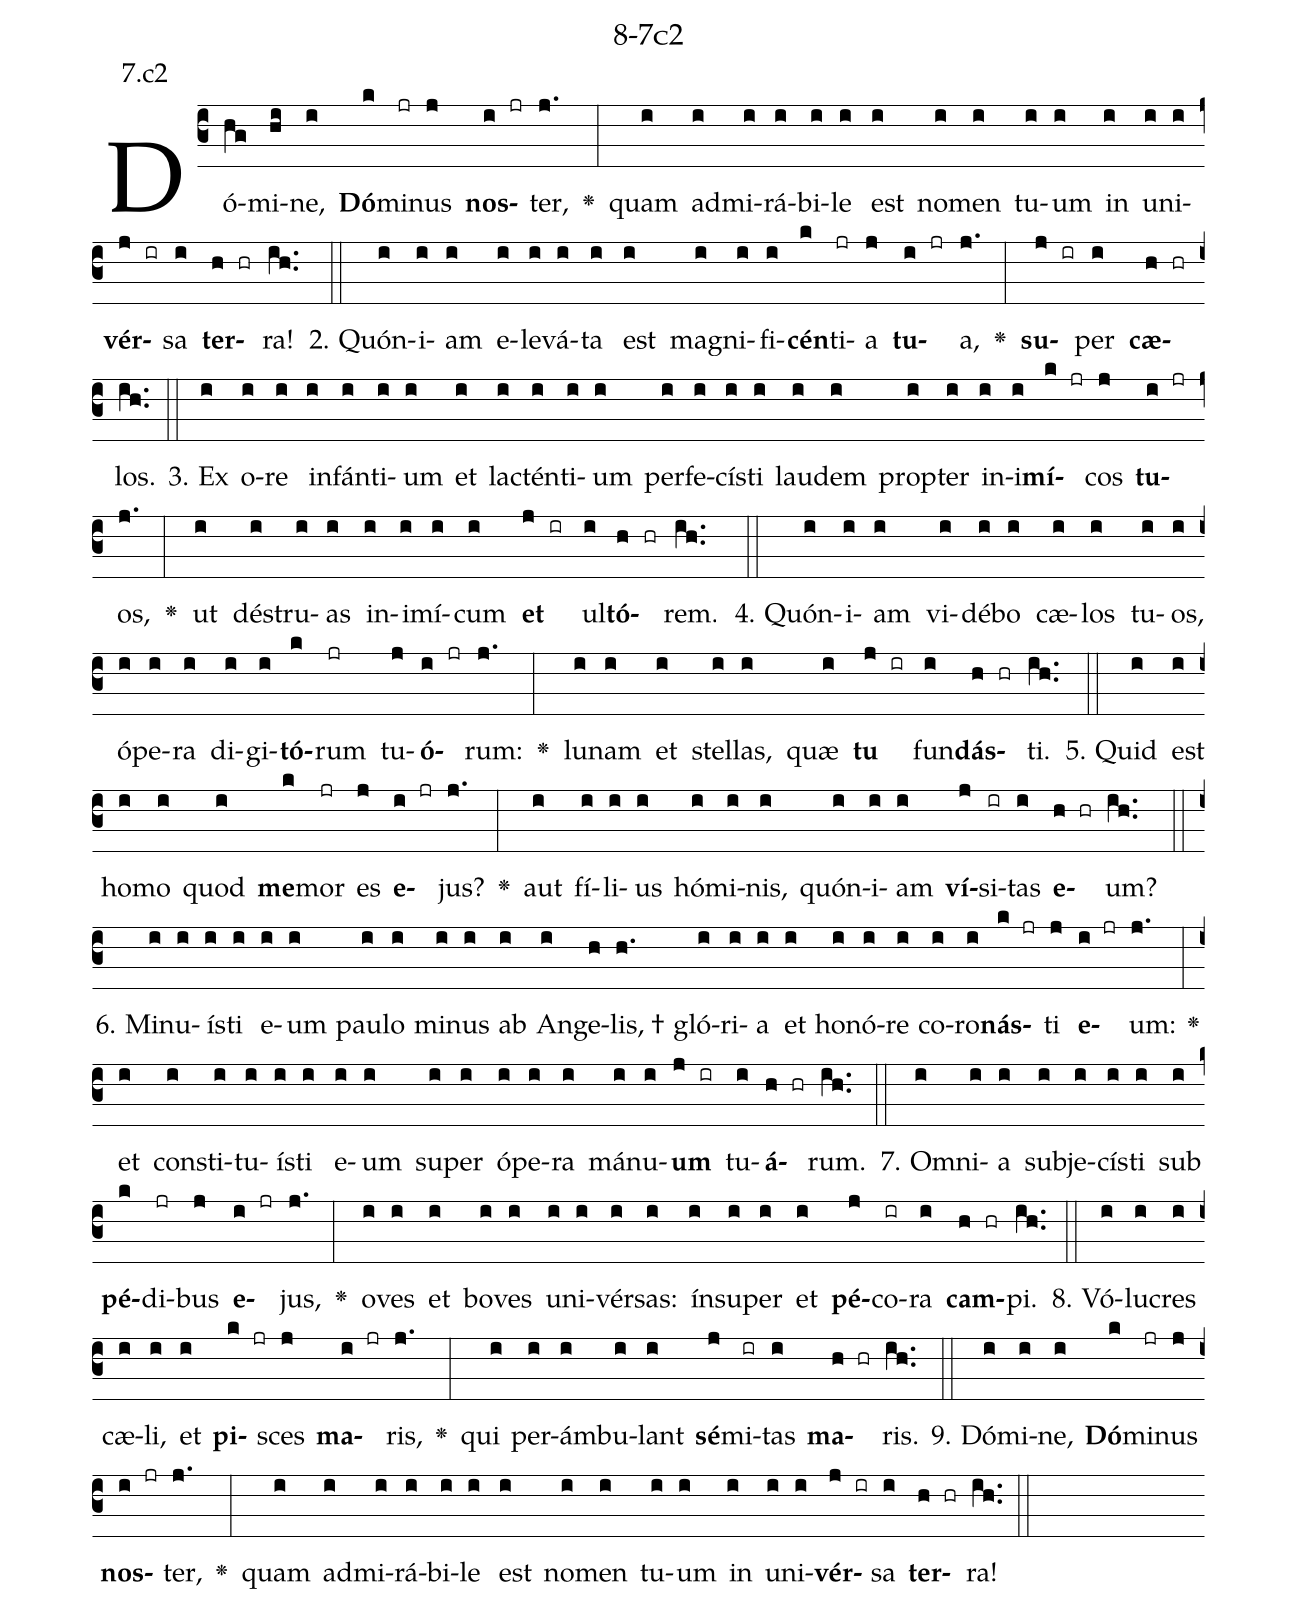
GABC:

name: 8-7c2;
annotation: 7.c2;
%%
(c3)Dó(hg)mi(hi)ne,(i) <b>Dó</b>(k)mi(jr)nus(j) <b>nos</b>(i jr)ter,(j.) <v>\greheightstar</v>(:) quam(i) ad(i)mi(i)rá(i)bi(i)le(i) est(i) no(i)men(i) tu(i)um(i) in(i) u(i)ni(i)<b>vér</b>(j ir)sa(i) <b>ter</b>(h hr)ra!(ih..) (::)
2. Quón(i)i(i)am(i) e(i)le(i)vá(i)ta(i) est(i) ma(i)gni(i)fi(i)<b>cén</b>(k)ti(jr)a(j) <b>tu</b>(i jr)a,(j.) <v>\greheightstar</v>(:) <b>su</b>(j ir)per(i) <b>cæ</b>(h hr)los.(ih..) (::)
3. Ex(i) o(i)re(i) in(i)fán(i)ti(i)um(i) et(i) lac(i)tén(i)ti(i)um(i) per(i)fe(i)cís(i)ti(i) lau(i)dem(i) prop(i)ter(i) in(i)i(i)<b>mí</b>(k jr)cos(j) <b>tu</b>(i jr)os,(j.) <v>\greheightstar</v>(:) ut(i) dé(i)stru(i)as(i) in(i)i(i)mí(i)cum(i) <b>et</b>(j ir) ul(i)<b>tó</b>(h hr)rem.(ih..) (::)
4. Quón(i)i(i)am(i) vi(i)dé(i)bo(i) cæ(i)los(i) tu(i)os,(i) ó(i)pe(i)ra(i) di(i)gi(i)<b>tó</b>(k)rum(jr) tu(j)<b>ó</b>(i jr)rum:(j.) <v>\greheightstar</v>(:) lu(i)nam(i) et(i) stel(i)las,(i) quæ(i) <b>tu</b>(j ir) fun(i)<b>dás</b>(h hr)ti.(ih..) (::)
5. Quid(i) est(i) ho(i)mo(i) quod(i) <b>me</b>(k)mor(jr) es(j) <b>e</b>(i jr)jus?(j.) <v>\greheightstar</v>(:) aut(i) fí(i)li(i)us(i) hó(i)mi(i)nis,(i) quón(i)i(i)am(i) <b>ví</b>(j)si(ir)tas(i) <b>e</b>(h hr)um?(ih..) (::)
6. Mi(i)nu(i)ís(i)ti(i) e(i)um(i) pau(i)lo(i) mi(i)nus(i) ab(i) An(i)ge(h)lis, †(h.) gló(i)ri(i)a(i) et(i) ho(i)nó(i)re(i) co(i)ro(i)<b>nás</b>(k jr)ti(j) <b>e</b>(i jr)um:(j.) <v>\greheightstar</v>(:) et(i) con(i)sti(i)tu(i)ís(i)ti(i) e(i)um(i) su(i)per(i) ó(i)pe(i)ra(i) má(i)nu(i)<b>um</b>(j ir) tu(i)<b>á</b>(h hr)rum.(ih..) (::)
7. Om(i)ni(i)a(i) sub(i)je(i)cís(i)ti(i) sub(i) <b>pé</b>(k)di(jr)bus(j) <b>e</b>(i jr)jus,(j.) <v>\greheightstar</v>(:) o(i)ves(i) et(i) bo(i)ves(i) u(i)ni(i)vér(i)sas:(i) ín(i)su(i)per(i) et(i) <b>pé</b>(j)co(ir)ra(i) <b>cam</b>(h hr)pi.(ih..) (::)
8. Vó(i)lu(i)cres(i) cæ(i)li,(i) et(i) <b>pi</b>(k jr)sces(j) <b>ma</b>(i jr)ris,(j.) <v>\greheightstar</v>(:) qui(i) per(i)ám(i)bu(i)lant(i) <b>sé</b>(j)mi(ir)tas(i) <b>ma</b>(h hr)ris.(ih..) (::)
9. Dó(i)mi(i)ne,(i) <b>Dó</b>(k)mi(jr)nus(j) <b>nos</b>(i jr)ter,(j.) <v>\greheightstar</v>(:) quam(i) ad(i)mi(i)rá(i)bi(i)le(i) est(i) no(i)men(i) tu(i)um(i) in(i) u(i)ni(i)<b>vér</b>(j ir)sa(i) <b>ter</b>(h hr)ra!(ih..) (::)
